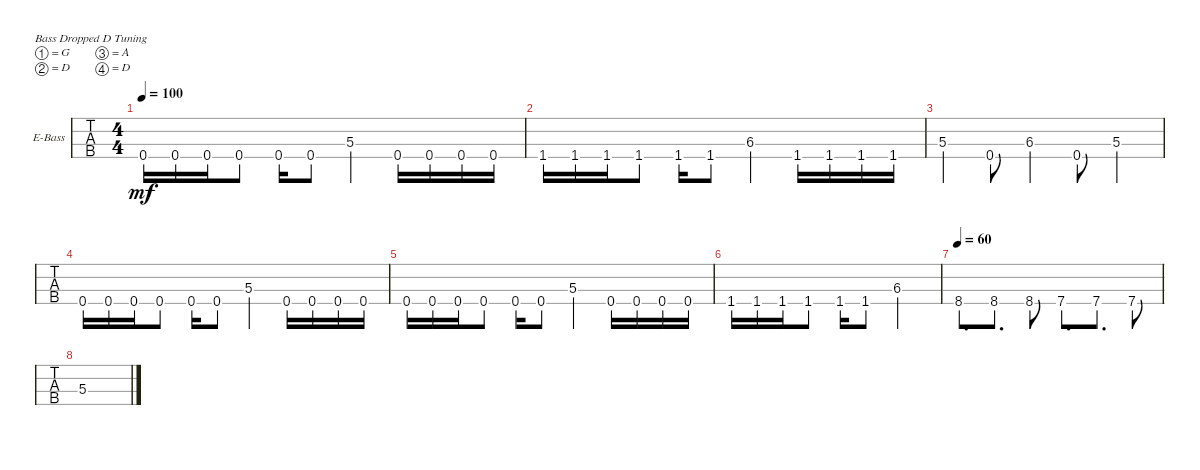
\defaultSystemsLayout 4
\bracketExtendMode groupsimilarinstruments
\multiBarRest
\firstSystemTrackNameOrientation horizontal
\otherSystemsTrackNameOrientation horizontal
\track ("Cole Train" "E-Bass") {instrument electricbassfinger}
\staff {tabs}
\tuning (G2 D2 A1 D1)
\ts (4 4)
\tempo 100
\clef f4
\ks c
0.4.16{dy mf} 0.4.16 0.4.16 0.4.8 0.4.16 0.4.8 5.3.4 0.4.16 0.4.16 0.4.16 0.4.16 |
1.4.16 1.4.16 1.4.16 1.4.8 1.4.16 1.4.8 6.3.4 1.4.16 1.4.16 1.4.16 1.4.16 |
5.3.4 0.4.8 6.3.4 0.4.8 5.3.4 |
0.4.16 0.4.16 0.4.16 0.4.8 0.4.16 0.4.8 5.3.4 0.4.16 0.4.16 0.4.16 0.4.16 |
0.4.16 0.4.16 0.4.16 0.4.8 0.4.16 0.4.8 5.3.4 0.4.16 0.4.16 0.4.16 0.4.16 |
1.4.16 1.4.16 1.4.16 1.4.8 1.4.16 1.4.8 6.3.2 |
\tempo 60
8.4.8{d} 8.4.8{d} 8.4.8 7.4.8{d} 7.4.8{d} 7.4.8 |
5.3.1
